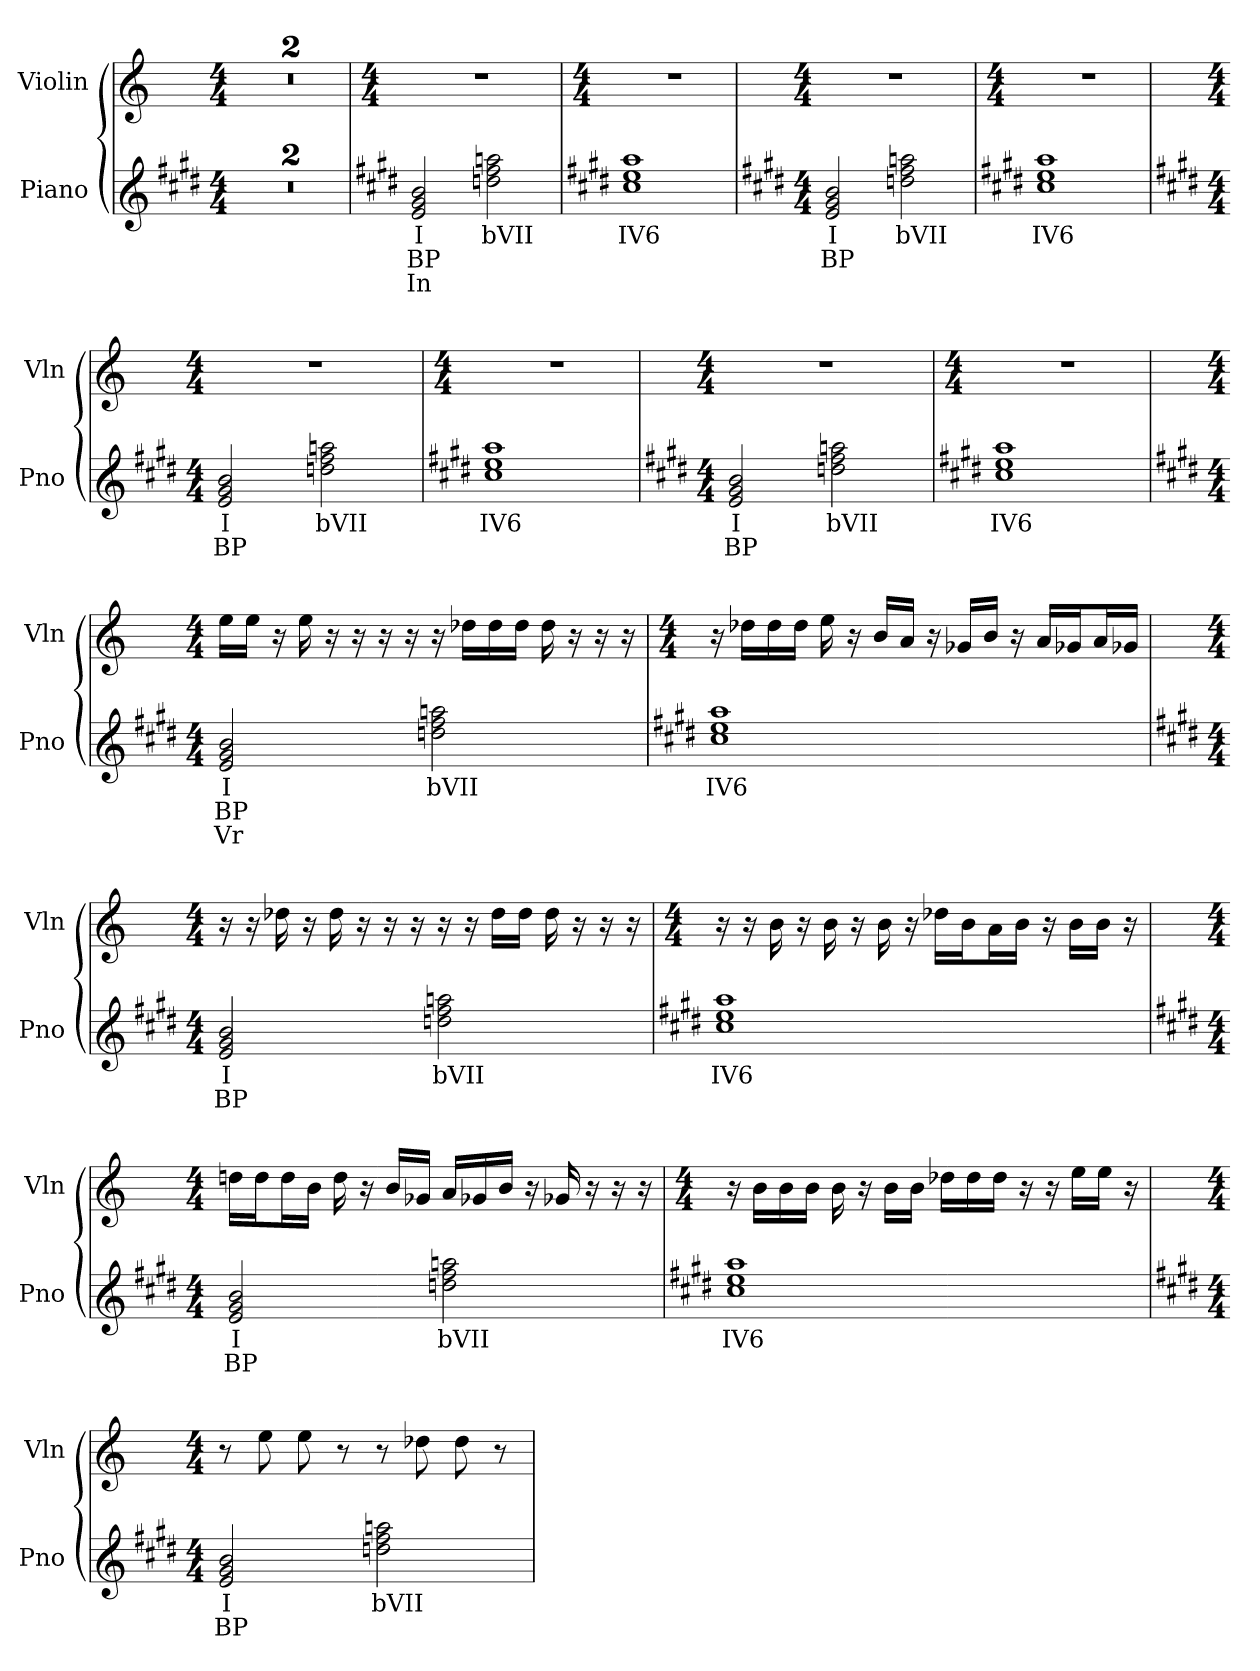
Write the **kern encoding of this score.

**kern	**text	**text	**text	**kern
*part2	*part2	*part2	*part2	*part1
*staff2	*staff2	*staff2	*staff2	*staff1
*I"Piano	*	*	*	*I"Violin
*I'Pno	*	*	*	*I'Vln
*k[f#c#g#d#]	*	*	*	*
*E:	*	*	*	*
*M4/4	*	*	*	*M4/4
=	=	=	=	=
1r	.	.	.	1r
=	=	=	=	=
*k[f#c#g#d#]	*	*	*	*
*E:	*	*	*	*
*M4/4	*	*	*	*M4/4
1r	.	.	.	1r
=	=	=	=	=
*k[f#c#g#d#]	*	*	*	*
*E:	*	*	*	*
*	*	*	*	*M4/4
2e 2g# 2b	I	BP	In	1r
2ddn 2ff# 2aan	bVII	.	.	.
=	=	=	=	=
*k[f#c#g#d#]	*	*	*	*
*E:	*	*	*	*
*	*	*	*	*M4/4
1cc# 1ee 1aa	IV6	.	.	1r
=	=	=	=	=
*k[f#c#g#d#]	*	*	*	*
*E:	*	*	*	*
*M4/4	*	*	*	*M4/4
2e 2g# 2b	I	BP	.	1r
2ddn 2ff# 2aan	bVII	.	.	.
=	=	=	=	=
*k[f#c#g#d#]	*	*	*	*
*E:	*	*	*	*
*	*	*	*	*M4/4
1cc# 1ee 1aa	IV6	.	.	1r
=	=	=	=	=
*k[f#c#g#d#]	*	*	*	*
*E:	*	*	*	*
*M4/4	*	*	*	*M4/4
2e 2g# 2b	I	BP	.	1r
2ddn 2ff# 2aan	bVII	.	.	.
=	=	=	=	=
*k[f#c#g#d#]	*	*	*	*
*E:	*	*	*	*
*	*	*	*	*M4/4
1cc# 1ee 1aa	IV6	.	.	1r
=	=	=	=	=
*k[f#c#g#d#]	*	*	*	*
*E:	*	*	*	*
*M4/4	*	*	*	*M4/4
2e 2g# 2b	I	BP	.	1r
2ddn 2ff# 2aan	bVII	.	.	.
=	=	=	=	=
*k[f#c#g#d#]	*	*	*	*
*E:	*	*	*	*
*	*	*	*	*M4/4
1cc# 1ee 1aa	IV6	.	.	1r
=	=	=	=	=
*k[f#c#g#d#]	*	*	*	*
*E:	*	*	*	*
*M4/4	*	*	*	*M4/4
2e 2g# 2b	I	BP	Vr	16eeLL
.	.	.	.	16eeJJ
.	.	.	.	16r
.	.	.	.	16ee
.	.	.	.	16r
.	.	.	.	16r
.	.	.	.	16r
.	.	.	.	16r
2ddn 2ff# 2aan	bVII	.	.	16r
.	.	.	.	16dd-XLL
.	.	.	.	16dd-
.	.	.	.	16dd-JJ
.	.	.	.	16dd-
.	.	.	.	16r
.	.	.	.	16r
.	.	.	.	16r
=	=	=	=	=
*k[f#c#g#d#]	*	*	*	*
*E:	*	*	*	*
*	*	*	*	*M4/4
1cc# 1ee 1aa	IV6	.	.	16r
.	.	.	.	16dd-XLL
.	.	.	.	16dd-
.	.	.	.	16dd-JJ
.	.	.	.	16ee
.	.	.	.	16r
.	.	.	.	16bLL
.	.	.	.	16aJJ
.	.	.	.	16r
.	.	.	.	16g-XLL
.	.	.	.	16bJJ
.	.	.	.	16r
.	.	.	.	16aLL
.	.	.	.	16g-XJ
.	.	.	.	16aL
.	.	.	.	16g-XJJ
=	=	=	=	=
*k[f#c#g#d#]	*	*	*	*
*E:	*	*	*	*
*M4/4	*	*	*	*M4/4
2e 2g# 2b	I	BP	.	16r
.	.	.	.	16r
.	.	.	.	16dd-X
.	.	.	.	16r
.	.	.	.	16dd-
.	.	.	.	16r
.	.	.	.	16r
.	.	.	.	16r
2ddn 2ff# 2aan	bVII	.	.	16r
.	.	.	.	16r
.	.	.	.	16dd-LL
.	.	.	.	16dd-JJ
.	.	.	.	16dd-
.	.	.	.	16r
.	.	.	.	16r
.	.	.	.	16r
=	=	=	=	=
*k[f#c#g#d#]	*	*	*	*
*E:	*	*	*	*
*	*	*	*	*M4/4
1cc# 1ee 1aa	IV6	.	.	16r
.	.	.	.	16r
.	.	.	.	16b
.	.	.	.	16r
.	.	.	.	16b
.	.	.	.	16r
.	.	.	.	16b
.	.	.	.	16r
.	.	.	.	16dd-XLL
.	.	.	.	16bJ
.	.	.	.	16aL
.	.	.	.	16bJJ
.	.	.	.	16r
.	.	.	.	16bLL
.	.	.	.	16bJJ
.	.	.	.	16r
=	=	=	=	=
*k[f#c#g#d#]	*	*	*	*
*E:	*	*	*	*
*M4/4	*	*	*	*M4/4
2e 2g# 2b	I	BP	.	16ddnLL
.	.	.	.	16ddJ
.	.	.	.	16ddL
.	.	.	.	16bJJ
.	.	.	.	16dd
.	.	.	.	16r
.	.	.	.	16bLL
.	.	.	.	16g-XJJ
2ddn 2ff# 2aan	bVII	.	.	16aLL
.	.	.	.	16g-X
.	.	.	.	16bJJ
.	.	.	.	16r
.	.	.	.	16g-X
.	.	.	.	16r
.	.	.	.	16r
.	.	.	.	16r
=	=	=	=	=
*k[f#c#g#d#]	*	*	*	*
*E:	*	*	*	*
*	*	*	*	*M4/4
1cc# 1ee 1aa	IV6	.	.	16r
.	.	.	.	16bLL
.	.	.	.	16b
.	.	.	.	16bJJ
.	.	.	.	16b
.	.	.	.	16r
.	.	.	.	16bLL
.	.	.	.	16bJJ
.	.	.	.	16dd-XLL
.	.	.	.	16dd-
.	.	.	.	16dd-JJ
.	.	.	.	16r
.	.	.	.	16r
.	.	.	.	16eeLL
.	.	.	.	16eeJJ
.	.	.	.	16r
=	=	=	=	=
*k[f#c#g#d#]	*	*	*	*
*E:	*	*	*	*
*M4/4	*	*	*	*M4/4
2e 2g# 2b	I	BP	.	8r
.	.	.	.	8ee
.	.	.	.	8ee
.	.	.	.	8r
2ddn 2ff# 2aan	bVII	.	.	8r
.	.	.	.	8dd-X
.	.	.	.	8dd-
.	.	.	.	8r
=	=	=	=	=
*-	*-	*-	*-	*-
